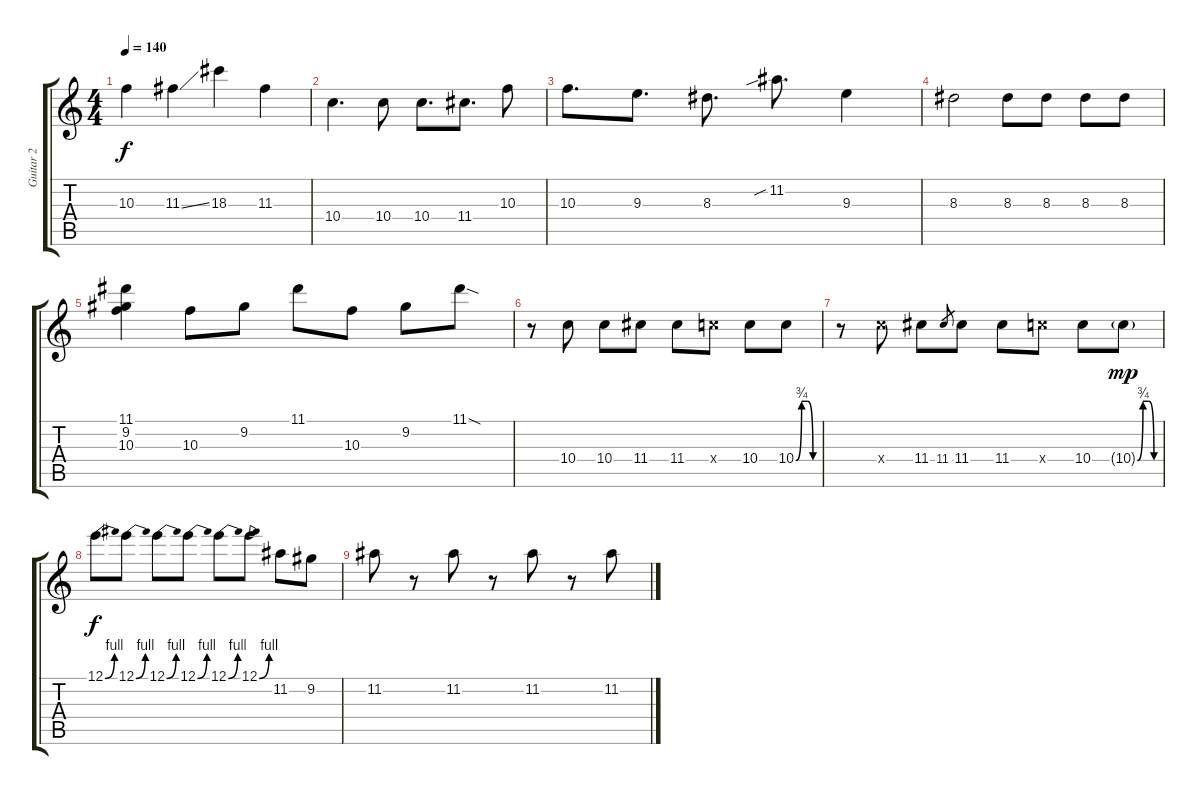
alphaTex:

\track ("Guitar 2" "Guitar 2") {instrument distortionguitar}
\staff {score tabs}
\tuning (E4 B3 G3 D3 A2 E2) {hide}
\ts (4 4)
\tempo 140
\clef g2
\ks c
10.3.4{dy f} 11.3{ss}.4 18.3.4 11.3.4 |
10.4.4{d} 10.4.8 10.4.8{d} 11.4.8{d} 10.3.8 |
10.3.8{d} 9.3.8{d} 8.3.8{d} 11.2{sib}.8{d} 9.3.4 |
8.3.2 8.3.8 8.3.8 8.3.8 8.3.8 |
(11.1 9.2 10.3).4 10.3.8 9.2.8 11.1.8 10.3.8 9.2.8 11.1{sod}.8 |
r.8 10.4.8 10.4.8 11.4.8 11.4.8 10.4{x}.8 10.4.8 10.4{be (custom 0 0 15 3 30 3 45 0 60 0)}.8 |
r.8 10.4{x}.8 11.4.8 11.4.8{gr} 11.4.8 11.4.8 10.4{x}.8 10.4.8 10.4{be (custom 0 0 15 3 30 3 45 0 60 0) g}.8{dy mp} |
12.1{be (bend 0 0 60 4)}.8{dy f} 12.1{be (bend 0 0 60 4)}.8 12.1{be (bend 0 0 60 4)}.8 12.1{be (bend 0 0 60 4)}.8 12.1{be (bend 0 0 60 4)}.8 12.1{be (bend 0 0 60 4)}.8 11.2.8 9.2.8 |
11.2.8 r.8 11.2.8 r.8 11.2.8 r.8 11.2.8
